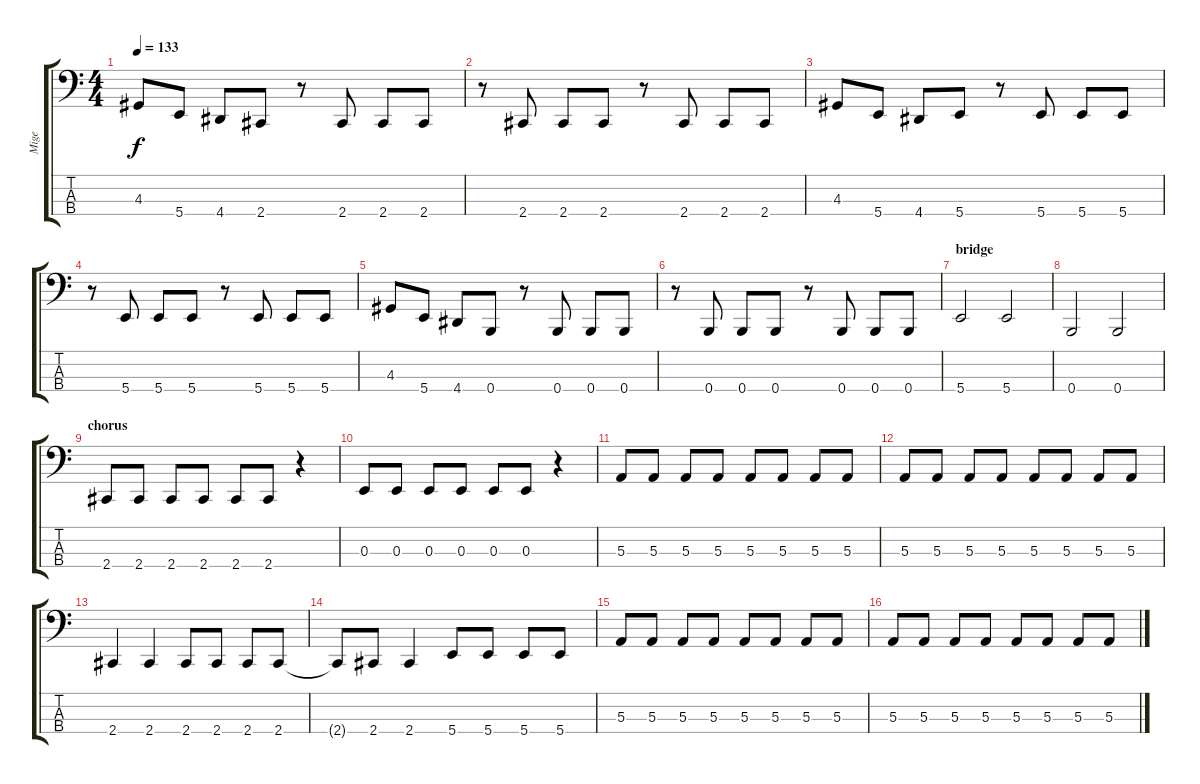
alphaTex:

\track ("Mige" "Mige") {instrument electricbassfinger}
\staff {score tabs}
\tuning (D2 A1 E1 B0) {hide}
\ts (4 4)
\tempo 133
\clef f4
\ks c
4.3.8{dy f} 5.4.8 4.4.8 2.4.8 r.8 2.4.8 2.4.8 2.4.8 |
r.8 2.4.8 2.4.8 2.4.8 r.8 2.4.8 2.4.8 2.4.8 |
4.3.8 5.4.8 4.4.8 5.4.8 r.8 5.4.8 5.4.8 5.4.8 |
r.8 5.4.8 5.4.8 5.4.8 r.8 5.4.8 5.4.8 5.4.8 |
4.3.8 5.4.8 4.4.8 0.4.8 r.8 0.4.8 0.4.8 0.4.8 |
r.8 0.4.8 0.4.8 0.4.8 r.8 0.4.8 0.4.8 0.4.8 |
\section ("" "bridge")
5.4.2 5.4.2 |
0.4.2 0.4.2 |
\section ("" "chorus")
2.4.8 2.4.8 2.4.8 2.4.8 2.4.8 2.4.8 r.4 |
0.3.8 0.3.8 0.3.8 0.3.8 0.3.8 0.3.8 r.4 |
5.3.8 5.3.8 5.3.8 5.3.8 5.3.8 5.3.8 5.3.8 5.3.8 |
5.3.8 5.3.8 5.3.8 5.3.8 5.3.8 5.3.8 5.3.8 5.3.8 |
2.4.4 2.4.4 2.4.8 2.4.8 2.4.8 2.4.8 |
2.4{t}.8 2.4.8 2.4.4 5.4.8 5.4.8 5.4.8 5.4.8 |
5.3.8 5.3.8 5.3.8 5.3.8 5.3.8 5.3.8 5.3.8 5.3.8 |
5.3.8 5.3.8 5.3.8 5.3.8 5.3.8 5.3.8 5.3.8 5.3.8
